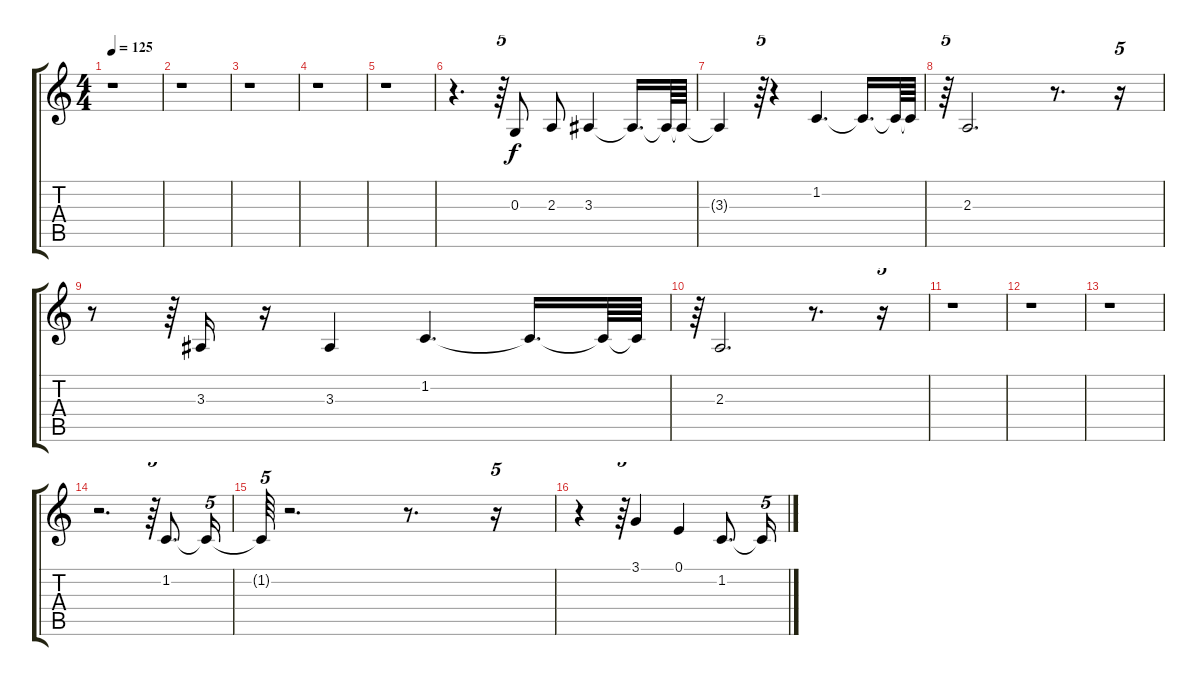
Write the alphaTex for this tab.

\track "" {instrument englishhorn}
\staff {score tabs}
\tuning (E4 B3 G3 D3 A2 E2) {hide}
\ts (4 4)
\tempo 125
\clef g2
\ks c
r.1{dy f} |
r.1 |
r.1 |
r.1 |
r.1 |
r.4{d} r.64{tu (5 4)} 0.3.8 2.3.8 3.3.4 3.3{t}.16{d} 3.3{t}.64 3.3{t}.64 |
3.3{t}.4 r.64{tu (5 4)} r.4 1.2.4{d} 1.2{t}.16{d} 1.2{t}.64 1.2{t}.64 |
r.64{tu (5 4)} 2.3.2{d} r.8{d} r.16{tu (5 4)} |
r.8 r.64{tu (5 4)} 3.3.16 r.16 3.3.4 1.2.4{d} 1.2{t}.16{d} 1.2{t}.64 1.2{t}.64 |
r.64{tu (5 4)} 2.3.2{d} r.8{d} r.16{tu (5 4)} |
r.1 |
r.1 |
r.1 |
r.2{d} r.64{tu (5 4)} 1.2.8{d} 1.2{t}.16{tu (5 4)} |
1.2{t}.64{tu (5 4)} r.2{d} r.8{d} r.16{tu (5 4)} |
r.4 r.64{tu (5 4)} 3.1.4 0.1.4 1.2.8{d} 1.2{t}.16{tu (5 4)}
